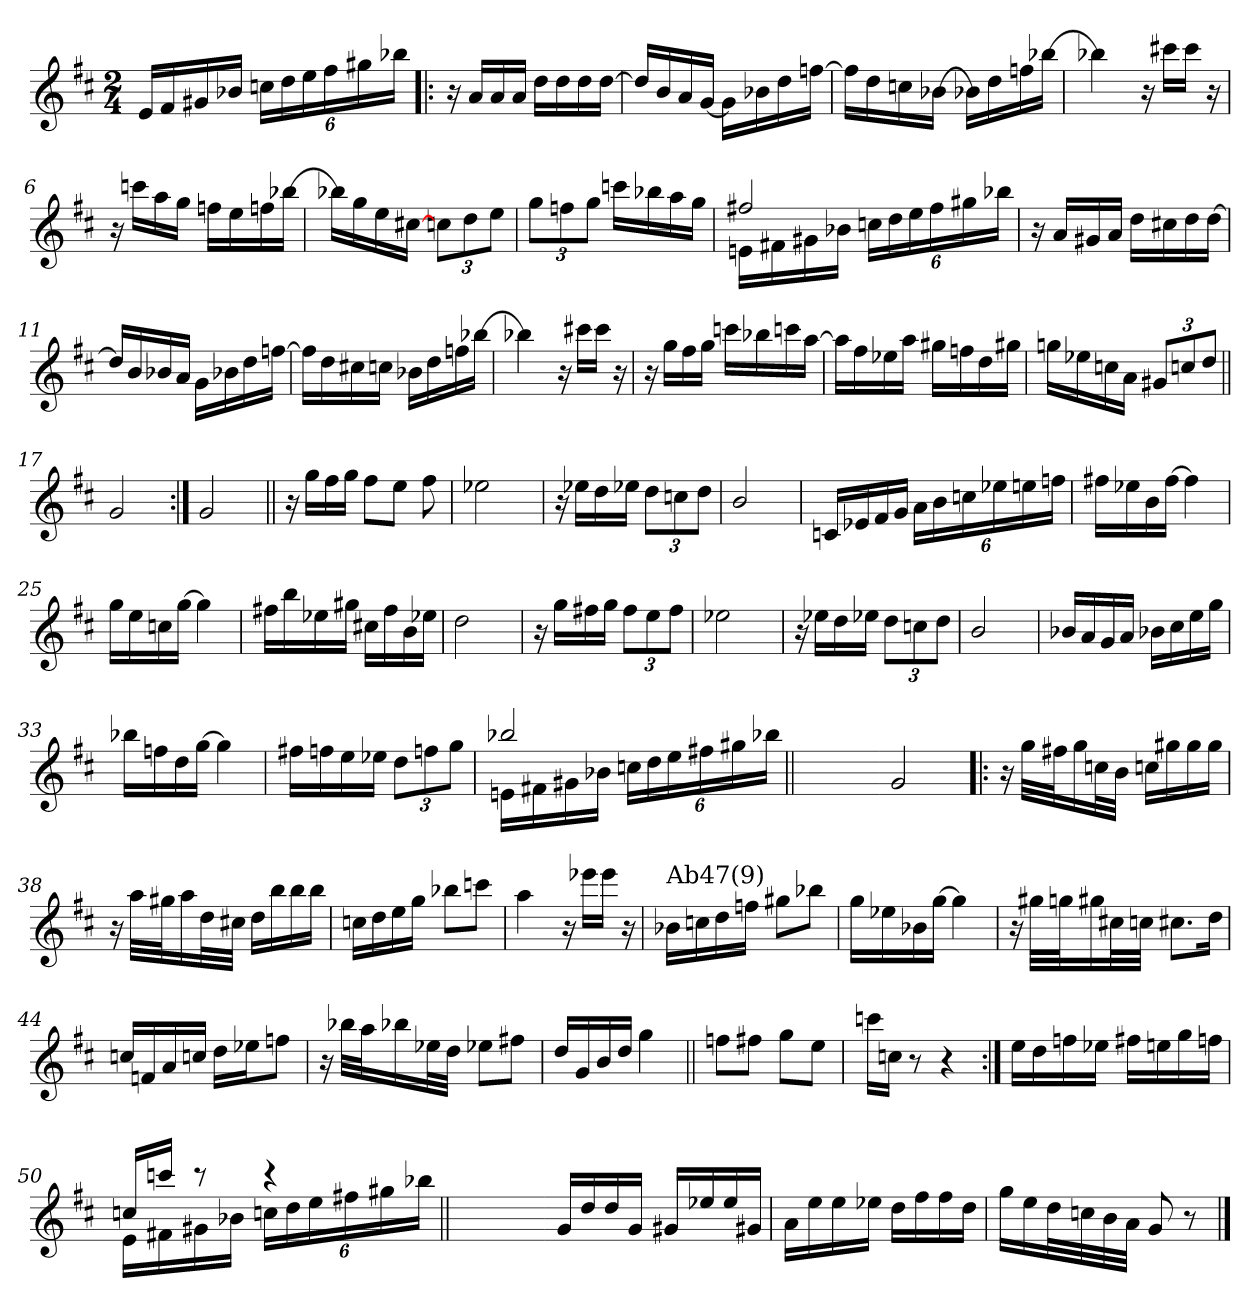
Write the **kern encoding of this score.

**kern
*part1
*staff1
*clefG2
*k[f#c#]
*D:
*M2/4
=1
16e/LL
16f#/
16g#X/
16b-X/JJ
24ccn\LL
24dd\
24ee\
24ff#\
24gg#X\
24bb-X\JJ
=2!|:
16r
16a/LL
16a/
16a/JJ
16dd\LL
16dd\
16dd\
[16dd\JJ
=3
16dd/LL]
16b/
16a/
[16g/JJ
16g\LL]
16b-X\
16dd\
[16ffn\JJ
!!LO:LB:g=z
=4
16ffn\LL]
16dd\
16ccn\
[16b-X\JJ
16b-X\LL]
16dd\
16ffn\
[16bb-X\JJ
=5
4bb-X\]
16r
16ccc#X\LL
16ccc#\JJ
16r
=6
16r
16cccn\LL
16aa\
16gg\JJ
16ffn\LL
16ee\
16ffn\
[16bb-X\JJ
=7
16bb-X\LL]
16gg\
16ee\
[16cc#X\JJ
12ccn\L
12dd\
12ee\J
!!LO:LB:g=z
=8
12gg\L
12ffn\
12gg\J
16cccn\LL
16bb-X\
16aa\
16gg\JJ
=9
*^
2ff#X/	16en\LL
.	16f#X\
.	16g#X\
.	16b-X\JJ
.	24ccn\LL
.	24dd\
.	24ee\
.	24ff#\
.	24gg#X\
.	24bb-X\JJ
*v	*v
=10
16r
16a/LL
16g#X/
16a/JJ
16dd\LL
16cc#X\
16dd\
[16dd\JJ
=11
16dd/LL]
16b/
16b-X/
16a/JJ
16g\LL
16b-X\
16dd\
[16ffn\JJ
!!LO:LB:g=z
=12
16ffn\LL]
16dd\
16cc#X\
16ccn\JJ
16b-X\LL
16dd\
16ffn\
[16bb-X\JJ
=13
4bb-X\]
16r
16ccc#X\LL
16ccc#\JJ
16r
=14
16r
16gg\LL
16ff#\
16gg\JJ
16cccn\LL
16bb-X\
16cccn\
[16aa\JJ
=15
16aa\LL]
16ff#\
16ee-X\
16aa\JJ
16gg#X\LL
16ffn\
16dd\
16gg#X\JJ
!!LO:LB:g=z
=16
16ggn\LL
16ee-X\
16ccn\
16a\JJ
12g#X/L
12ccn/
12dd/J
=17||
2g/
=18:|!
2g/
=19||
16r
16gg\LL
16ff#\
16gg\JJ
8ff#\L
8ee\J
8ff#\
!!LO:LB:g=z
=20
2ee-X\
=21
16r
16ee-X\LL
16dd\
16ee-X\JJ
12dd\L
12ccn\
12dd\J
=22
2b/
=23
16cn/LL
16e-X/
16f#/
16g/JJ
24a\LL
24b\
24ccn\
24ee-X\
24een\
24ffn\JJ
!!LO:LB:g=z
=24
16ff#X\LL
16ee-X\
16b\
[16ff#\JJ
4ff#\]
=25
16gg\LL
16ee\
16ccn\
[16gg\JJ
4gg\]
=26
16ff#X\LL
16bb\
16ee-X\
16gg#X\JJ
16cc#X\LL
16ff#\
16b\
16ee-X\JJ
=27
2dd\
!!LO:LB:g=z
=28
16r
16gg\LL
16ff#X\
16gg\JJ
12ff#\L
12ee\
12ff#\J
=29
2ee-X\
=30
16r
16ee-X\LL
16dd\
16ee-X\JJ
12dd\L
12ccn\
12dd\J
=31
2b/
!!LO:LB:g=z
=32
16b-X/LL
16a/
16g/
16a/JJ
16b-X\LL
16cc#\
16ee\
16gg\JJ
=33
16bb-X\LL
16ffn\
16dd\
[16gg\JJ
4gg\]
=34
16ff#X\LL
16ffn\
16ee\
16ee-X\JJ
12dd\L
12ffn\
12gg\J
=35
*^
2bb-X/	16en\LL
.	16f#X\
.	16g#X\
.	16b-X\JJ
.	24ccn\LL
.	24dd\
.	24ee\
.	24ff#X\
.	24gg#X\
.	24bb-X\JJ
*v	*v
=35X351||
2ryy
!!LO:PB:g=z
=36-
2g/
=37!|:
16r
32gg\LLL
32ff#X\J
16gg\
32ccn\L
32b\JJJ
16ccn\LL
16gg#X\
16gg#\
16gg#\JJ
=38
16r
32aa\LLL
32gg#X\J
16aa\
32dd\L
32cc#X\JJJ
16dd\LL
16bb\
16bb\
16bb\JJ
=39
16ccn\LL
16dd\
16ee\
16gg\JJ
8bb-X\L
8cccn\J
!!LO:LB:g=z
=40
4aa\
16r
16eee-X\LL
16eee-\JJ
16r
=41
!LO:TX:a:t=Ab47(9)
16b-X\LL
16ccn\
16dd\
16ffn\JJ
8gg#X\L
8bb-X\J
=42
16gg\LL
16ee-X\
16b-X\
[16gg\JJ
4gg\]
=43
16r
32gg#X\LLL
32ggn\J
16gg#X\
32cc#X\L
32ccn\JJJ
8.cc#X\L
16dd\Jk
!!LO:LB:g=z
=44
16ccn/LL
16fn/
16a/
16ccn/JJ
16dd\LL
16ee-X\J
8ffn\J
=45
16r
32bb-X\LLL
32aa\J
16bb-X\
32ee-X\L
32dd\JJJ
8ee-X\L
8ff#X\J
=46
16dd/LL
16g/
16b/
16dd/JJ
4gg\
=47||
8ffn\L
8ff#X\J
8gg\L
8ee\J
!!LO:LB:g=z
=48
16cccn\LL
16ccn\JJ
8r
4r
=49:|!
16ee\LL
16dd\
16ffn\
16ee-X\JJ
16ff#X\LL
16een\
16gg\
16ffn\JJ
=50
*^
16ccn/LL	16e\LL
16cccn/JJ	16f#X\
8rbb	16g#X\
.	16b-X\JJ
4rbb	24ccn\LL
.	24dd\
.	24ee\
.	24ff#X\
.	24gg#X\
.	24bb-X\JJ
*v	*v
=50X502||
2ryy
!!LO:LB:g=z
=51-
16g/LL
16dd/
16dd/
16g/JJ
16g#X/LL
16ee-X/
16ee-/
16g#X/JJ
=52
16a\LL
16ee\
16ee\
16ee-X\JJ
16dd\LL
16ff#\
16ff#\
16dd\JJ
=53
16gg\LL
16ee\
32dd\L
32ccn\
32b\
32a\JJJ
8g/
8r
==
*-
